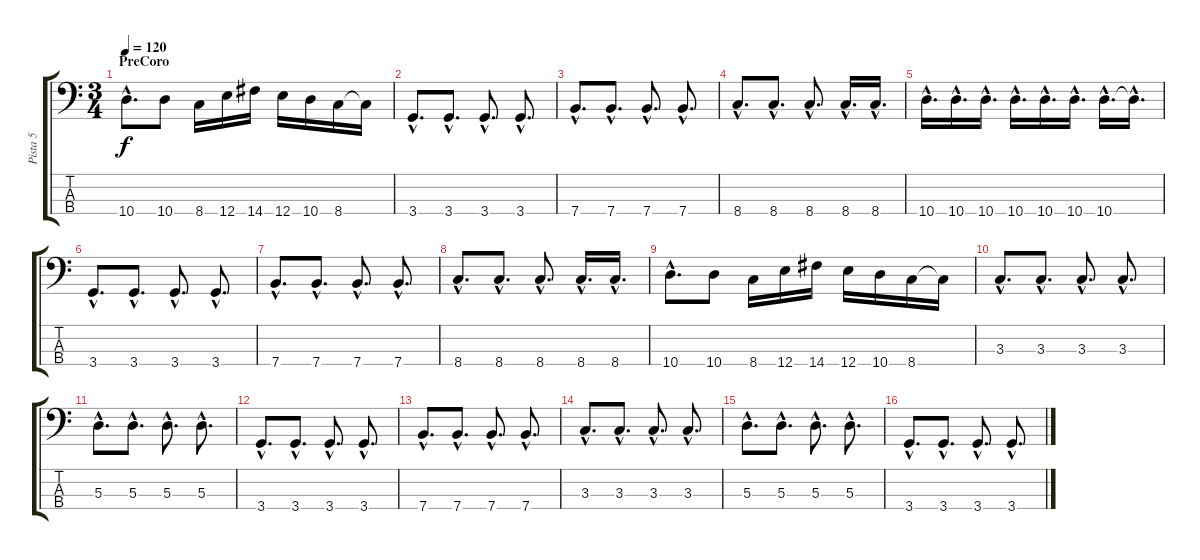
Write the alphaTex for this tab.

\track ("Pista 5" "Pista 5") {instrument synthbass2}
\staff {score tabs}
\tuning (G2 D2 A1 E1) {hide}
\ts (3 4)
\section ("" "PreCoro")
\tempo 120
\clef f4
\ks c
10.4{hac}.8{d dy f} 10.4.8 8.4.16 12.4.16 14.4.16 12.4.16 10.4.16 8.4.16 8.4{t}.16 |
3.4{hac}.8{d} 3.4{hac}.8{d} 3.4{hac}.8{d} 3.4{hac}.8{d} |
7.4{hac}.8{d} 7.4{hac}.8{d} 7.4{hac}.8{d} 7.4{hac}.8{d} |
8.4{hac}.8{d} 8.4{hac}.8{d} 8.4{hac}.8{d} 8.4{hac}.16{d} 8.4{hac}.16{d} |
10.4{hac}.16{d} 10.4{hac}.16{d} 10.4{hac}.16{d} 10.4{hac}.16{d} 10.4{hac}.16{d} 10.4{hac}.16{d} 10.4{hac}.16{d} 10.4{hac t}.16{d} |
3.4{hac}.8{d} 3.4{hac}.8{d} 3.4{hac}.8{d} 3.4{hac}.8{d} |
7.4{hac}.8{d} 7.4{hac}.8{d} 7.4{hac}.8{d} 7.4{hac}.8{d} |
8.4{hac}.8{d} 8.4{hac}.8{d} 8.4{hac}.8{d} 8.4{hac}.16{d} 8.4{hac}.16{d} |
10.4{hac}.8{d} 10.4.8 8.4.16 12.4.16 14.4.16 12.4.16 10.4.16 8.4.16 8.4{t}.16 |
3.3{hac}.8{d} 3.3{hac}.8{d} 3.3{hac}.8{d} 3.3{hac}.8{d} |
5.3{hac}.8{d} 5.3{hac}.8{d} 5.3{hac}.8{d} 5.3{hac}.8{d} |
3.4{hac}.8{d} 3.4{hac}.8{d} 3.4{hac}.8{d} 3.4{hac}.8{d} |
7.4{hac}.8{d} 7.4{hac}.8{d} 7.4{hac}.8{d} 7.4{hac}.8{d} |
3.3{hac}.8{d} 3.3{hac}.8{d} 3.3{hac}.8{d} 3.3{hac}.8{d} |
5.3{hac}.8{d} 5.3{hac}.8{d} 5.3{hac}.8{d} 5.3{hac}.8{d} |
3.4{hac}.8{d} 3.4{hac}.8{d} 3.4{hac}.8{d} 3.4{hac}.8{d}
